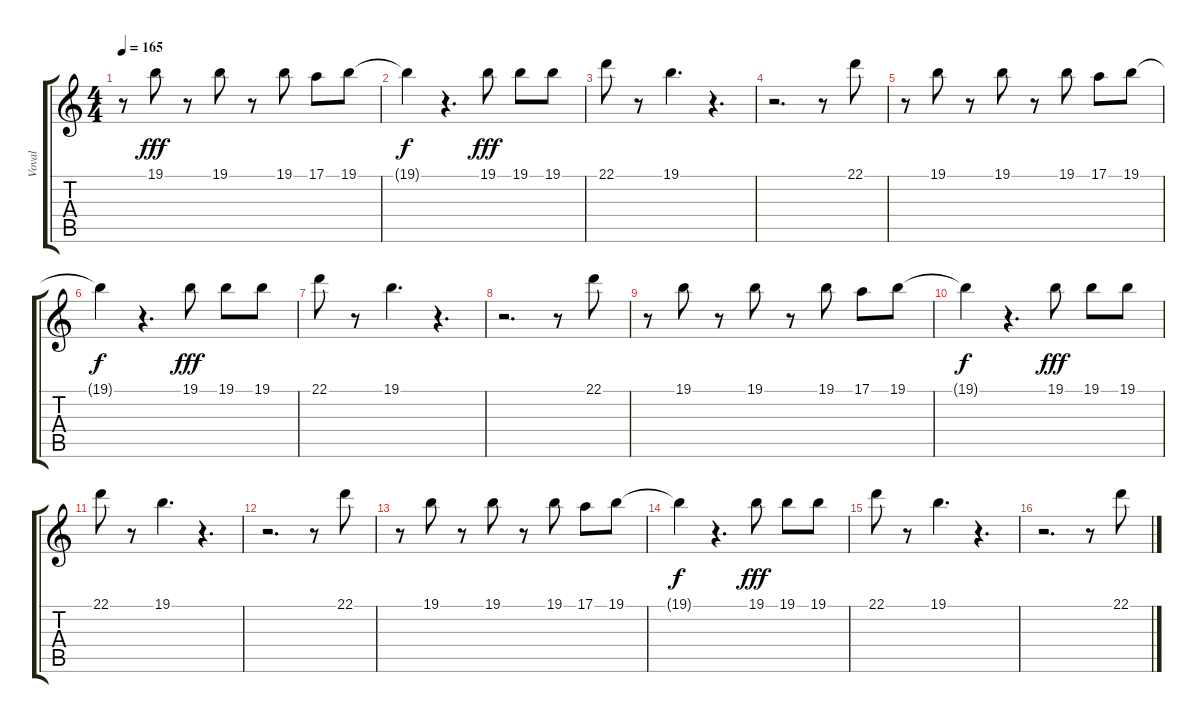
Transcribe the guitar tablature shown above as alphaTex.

\track ("Voval" "Voval") {instrument altosax}
\staff {score tabs}
\tuning (E4 B3 G3 D3 A2 E2) {hide}
\ts (4 4)
\tempo 165
\clef g2
\ks c
r.8{dy fff} 19.1.8 r.8 19.1.8 r.8 19.1.8 17.1.8 19.1.8 |
19.1{t}.4{dy f} r.4{d} 19.1.8{dy fff} 19.1.8 19.1.8 |
22.1.8 r.8 19.1.4{d} r.4{d} |
r.2{d} r.8 22.1.8 |
r.8 19.1.8 r.8 19.1.8 r.8 19.1.8 17.1.8 19.1.8 |
19.1{t}.4{dy f} r.4{d} 19.1.8{dy fff} 19.1.8 19.1.8 |
22.1.8 r.8 19.1.4{d} r.4{d} |
r.2{d} r.8 22.1.8 |
r.8 19.1.8 r.8 19.1.8 r.8 19.1.8 17.1.8 19.1.8 |
19.1{t}.4{dy f} r.4{d} 19.1.8{dy fff} 19.1.8 19.1.8 |
22.1.8 r.8 19.1.4{d} r.4{d} |
r.2{d} r.8 22.1.8 |
r.8 19.1.8 r.8 19.1.8 r.8 19.1.8 17.1.8 19.1.8 |
19.1{t}.4{dy f} r.4{d} 19.1.8{dy fff} 19.1.8 19.1.8 |
22.1.8 r.8 19.1.4{d} r.4{d} |
r.2{d} r.8 22.1.8
